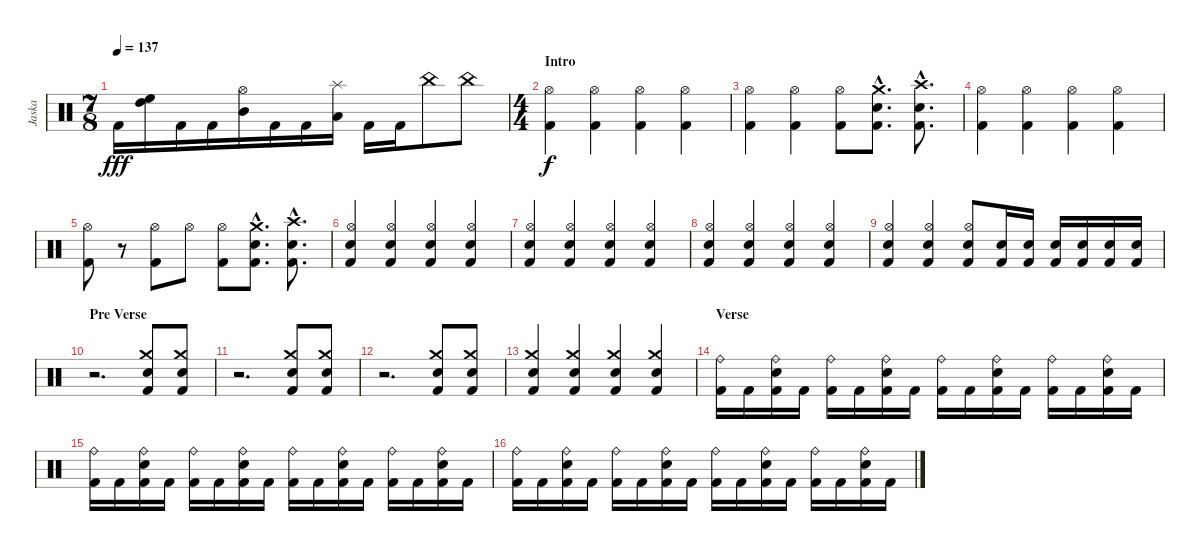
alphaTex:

\track ("Jaska" "Jaska") {instrument percussion}
\staff {score}
\articulation defaults
\ts (7 8)
\tempo 137
\clef neutral
\ks c "Kick (hit) 2".16{dy fff}
("High Tom (hit)" "High Floor Tom (hit)").16 "Kick (hit) 2".16 "Kick (hit) 2".16 ("Hi-Hat (open)" "Mid Tom (hit)").16 "Kick (hit) 2".16 "Kick (hit) 2".16 ("Splash (hit)" "Low Tom (hit)").16 "Kick (hit) 2".16 "Kick (hit) 2".16 "China (hit)".8 "China (hit)".8 |
\ts (4 4)
\section ("" "Intro")
("Hi-Hat (open)" "Kick (hit) 2").4{dy f} ("Hi-Hat (open)" "Kick (hit) 2").4 ("Hi-Hat (open)" "Kick (hit) 2").4 ("Hi-Hat (open)" "Kick (hit) 2").4 |
("Hi-Hat (open)" "Kick (hit) 2").4 ("Hi-Hat (open)" "Kick (hit) 2").4 ("Hi-Hat (open)" "Kick (hit) 2").8 ("Crash medium (hit)"{hac} "Electric Snare (hit)"{hac} "Kick (hit) 2"{hac}).8{d} ("Crash high (hit)"{hac} "Electric Snare (hit)"{hac} "Kick (hit) 2"{hac}).8{d} |
("Hi-Hat (open)" "Kick (hit) 2").4 ("Hi-Hat (open)" "Kick (hit) 2").4 ("Hi-Hat (open)" "Kick (hit) 2").4 ("Hi-Hat (open)" "Kick (hit) 2").4 |
("Hi-Hat (open)" "Kick (hit) 2").8 r.8 ("Hi-Hat (open)" "Kick (hit) 2").8 "Hi-Hat (open)".8 ("Hi-Hat (open)" "Kick (hit) 2").8 ("Crash medium (hit)"{hac} "Electric Snare (hit)"{hac} "Kick (hit) 2"{hac}).8{d} ("Crash high (hit)"{hac} "Electric Snare (hit)"{hac} "Kick (hit) 2"{hac}).8{d} |
("Hi-Hat (open)" "Snare (hit) 2" "Kick (hit) 2").4 ("Hi-Hat (open)" "Snare (hit) 2" "Kick (hit) 2").4 ("Hi-Hat (open)" "Snare (hit) 2" "Kick (hit) 2").4 ("Hi-Hat (open)" "Snare (hit) 2" "Kick (hit) 2").4 |
("Hi-Hat (open)" "Snare (hit) 2" "Kick (hit) 2").4 ("Hi-Hat (open)" "Snare (hit) 2" "Kick (hit) 2").4 ("Hi-Hat (open)" "Snare (hit) 2" "Kick (hit) 2").4 ("Hi-Hat (open)" "Snare (hit) 2" "Kick (hit) 2").4 |
("Hi-Hat (open)" "Snare (hit) 2" "Kick (hit) 2").4 ("Hi-Hat (open)" "Snare (hit) 2" "Kick (hit) 2").4 ("Hi-Hat (open)" "Snare (hit) 2" "Kick (hit) 2").4 ("Hi-Hat (open)" "Snare (hit) 2" "Kick (hit) 2").4 |
("Hi-Hat (open)" "Snare (hit) 2" "Kick (hit) 2").4 ("Hi-Hat (open)" "Snare (hit) 2" "Kick (hit) 2").4 ("Hi-Hat (open)" "Snare (hit) 2" "Kick (hit) 2").8 ("Snare (hit) 2" "Kick (hit) 2").16 ("Snare (hit) 2" "Kick (hit) 2").16 ("Snare (hit) 2" "Kick (hit) 2").16 ("Snare (hit) 2" "Kick (hit) 2").16 ("Snare (hit) 2" "Kick (hit) 2").16 ("Snare (hit) 2" "Kick (hit) 2").16 |
\section ("" "Pre Verse")
r.2{d} ("Crash medium (hit)" "Snare (hit) 2" "Kick (hit) 2").8 ("Crash medium (hit)" "Snare (hit) 2" "Kick (hit) 2").8 |
r.2{d} ("Crash medium (hit)" "Snare (hit) 2" "Kick (hit) 2").8 ("Crash medium (hit)" "Snare (hit) 2" "Kick (hit) 2").8 |
r.2{d} ("Crash medium (hit)" "Snare (hit) 2" "Kick (hit) 2").8 ("Crash medium (hit)" "Snare (hit) 2" "Kick (hit) 2").8 |
("Crash medium (hit)" "Snare (hit) 2" "Kick (hit) 2").4 ("Crash medium (hit)" "Snare (hit) 2" "Kick (hit) 2").4 ("Crash medium (hit)" "Snare (hit) 2" "Kick (hit) 2").4 ("Crash medium (hit)" "Snare (hit) 2" "Kick (hit) 2").4 |
\section ("" "Verse")
("Ride (bell)" "Kick (hit) 2").16 "Kick (hit) 2".16 ("Ride (bell)" "Snare (hit) 2" "Kick (hit) 2").16 "Kick (hit) 2".16 ("Ride (bell)" "Kick (hit) 2").16 "Kick (hit) 2".16 ("Ride (bell)" "Snare (hit) 2" "Kick (hit) 2").16 "Kick (hit) 2".16 ("Ride (bell)" "Kick (hit) 2").16 "Kick (hit) 2".16 ("Ride (bell)" "Snare (hit) 2" "Kick (hit) 2").16 "Kick (hit) 2".16 ("Ride (bell)" "Kick (hit) 2").16 "Kick (hit) 2".16 ("Ride (bell)" "Snare (hit) 2" "Kick (hit) 2").16 "Kick (hit) 2".16 |
("Ride (bell)" "Kick (hit) 2").16 "Kick (hit) 2".16 ("Ride (bell)" "Snare (hit) 2" "Kick (hit) 2").16 "Kick (hit) 2".16 ("Ride (bell)" "Kick (hit) 2").16 "Kick (hit) 2".16 ("Ride (bell)" "Snare (hit) 2" "Kick (hit) 2").16 "Kick (hit) 2".16 ("Ride (bell)" "Kick (hit) 2").16 "Kick (hit) 2".16 ("Ride (bell)" "Snare (hit) 2" "Kick (hit) 2").16 "Kick (hit) 2".16 ("Ride (bell)" "Kick (hit) 2").16 "Kick (hit) 2".16 ("Ride (bell)" "Snare (hit) 2" "Kick (hit) 2").16 "Kick (hit) 2".16 |
("Ride (bell)" "Kick (hit) 2").16 "Kick (hit) 2".16 ("Ride (bell)" "Snare (hit) 2" "Kick (hit) 2").16 "Kick (hit) 2".16 ("Ride (bell)" "Kick (hit) 2").16 "Kick (hit) 2".16 ("Ride (bell)" "Snare (hit) 2" "Kick (hit) 2").16 "Kick (hit) 2".16 ("Ride (bell)" "Kick (hit) 2").16 "Kick (hit) 2".16 ("Ride (bell)" "Snare (hit) 2" "Kick (hit) 2").16 "Kick (hit) 2".16 ("Ride (bell)" "Kick (hit) 2").16 "Kick (hit) 2".16 ("Ride (bell)" "Snare (hit) 2" "Kick (hit) 2").16 "Kick (hit) 2".16
